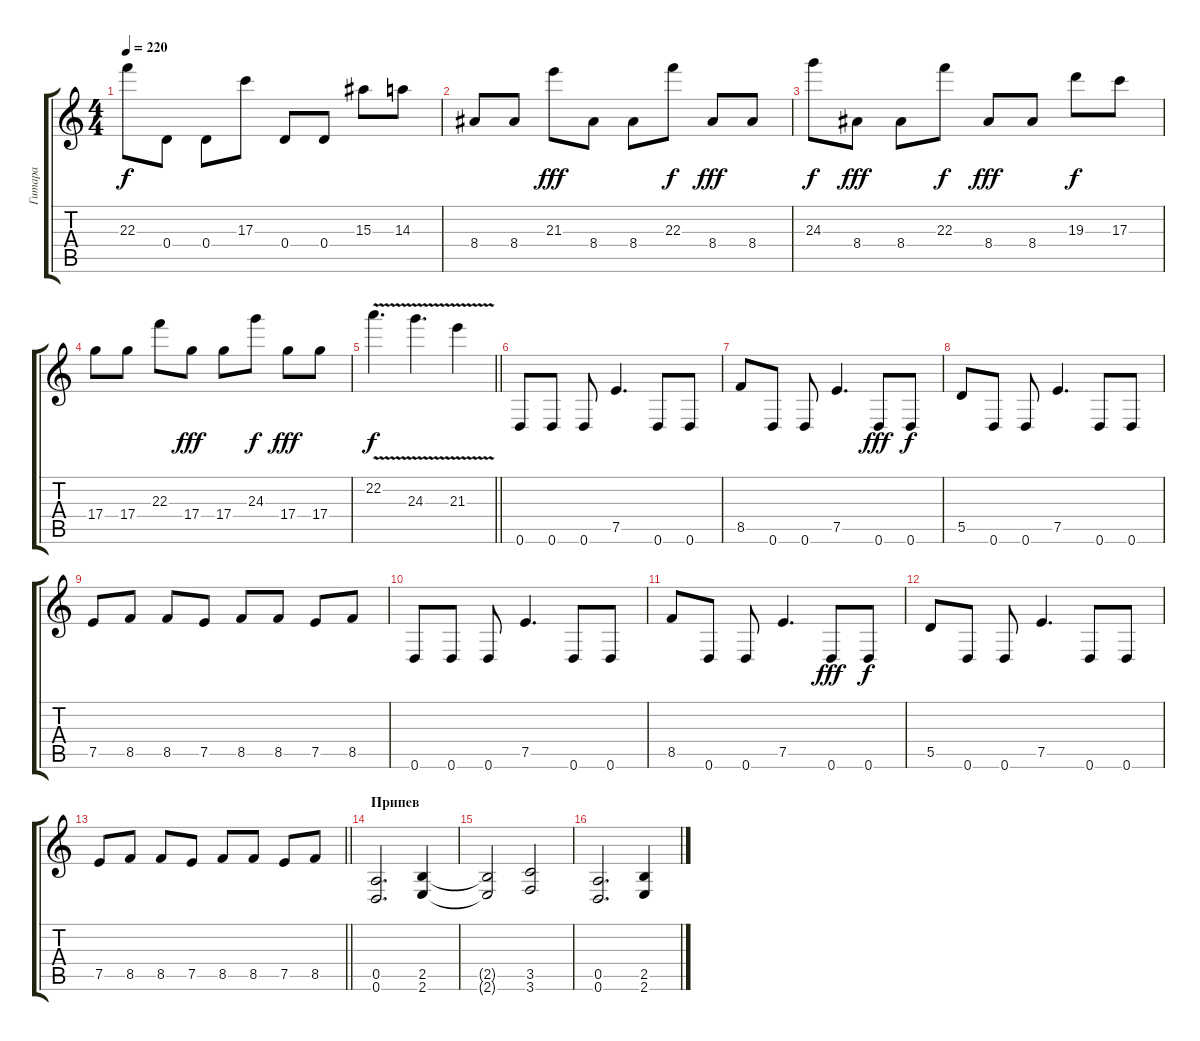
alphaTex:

\track ("Гитара" "Гитара") {instrument distortionguitar}
\staff {score tabs}
\tuning (E4 B3 G3 D3 A2 D2) {hide}
\ts (4 4)
\tempo 220
\clef g2
\ks c
22.3.8{dy f} 0.4.8 0.4.8 17.3.8 0.4.8 0.4.8 15.3.8 14.3.8 |
8.4.8 8.4.8 21.3.8{dy fff} 8.4.8 8.4.8 22.3.8{dy f} 8.4.8{dy fff} 8.4.8 |
24.3.8{dy f} 8.4.8{dy fff} 8.4.8 22.3.8{dy f} 8.4.8{dy fff} 8.4.8 19.3.8{dy f} 17.3.8 |
17.4.8 17.4.8 22.3.8 17.4.8{dy fff} 17.4.8 24.3.8{dy f} 17.4.8{dy fff} 17.4.8 |
\barLineRight lightlight
22.2{v}.4{d dy f} 24.3{v}.4{d} 21.3{v}.4 |
\section ("" "")
0.6.8 0.6.8 0.6.8 7.5.4{d} 0.6.8 0.6.8 |
8.5.8 0.6.8 0.6.8 7.5.4{d} 0.6.8{dy fff} 0.6.8{dy f} |
5.5.8 0.6.8 0.6.8 7.5.4{d} 0.6.8 0.6.8 |
7.5.8 8.5.8 8.5.8 7.5.8 8.5.8 8.5.8 7.5.8 8.5.8 |
0.6.8 0.6.8 0.6.8 7.5.4{d} 0.6.8 0.6.8 |
8.5.8 0.6.8 0.6.8 7.5.4{d} 0.6.8{dy fff} 0.6.8{dy f} |
5.5.8 0.6.8 0.6.8 7.5.4{d} 0.6.8 0.6.8 |
\barLineRight lightlight
7.5.8 8.5.8 8.5.8 7.5.8 8.5.8 8.5.8 7.5.8 8.5.8 |
\section ("" "Припев")
(0.5 0.6).2{d} (2.5 2.6).4 |
(2.5{t} 2.6{t}).2 (3.5 3.6).2 |
(0.5 0.6).2{d} (2.5 2.6).4
